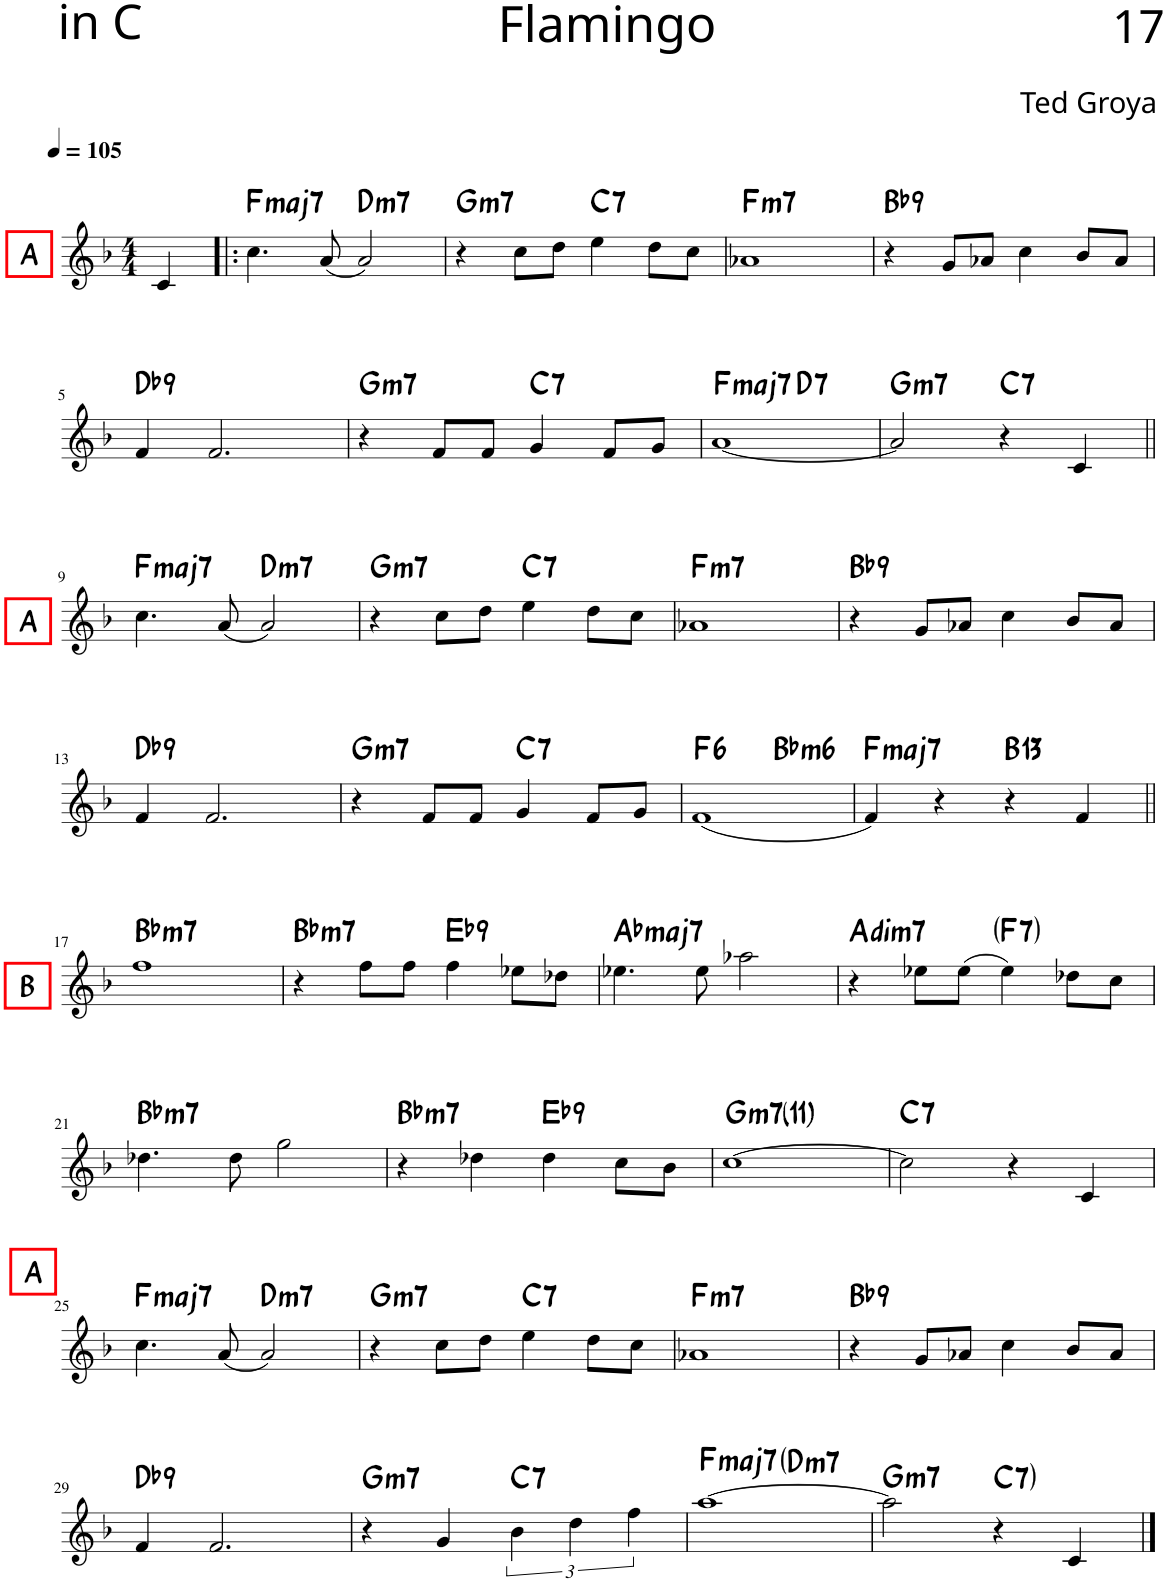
**kern	**harte
*part1	*part1
*staff1	*
*I"Piano	*
*I'Pno.	*
*clefG2	*
*k[b-]	*
*M4/4	*
*MM105	*
=	=
!LO:TX:a:B:t=A	!
4c/	.
=1!|:	=1!|:
!	!LO:H:kt=maj7
4.cc\	F:maj7
(8a/	.
!	!LO:H:kt=m7
2a/)	D:min7
=2	=2
!	!LO:H:kt=m7
4r	G:min7
8cc\L	.
8dd\J	.
!	!LO:H:kt=7
4ee\	C:7
8dd\L	.
8cc\J	.
=3	=3
!	!LO:H:kt=m7
1a-X	F:min7
=4	=4
!	!LO:H:kt=9
4r	Bb:9
8g/L	.
8a-X/J	.
4cc\	.
8b-/L	.
8a-/J	.
!!LO:LB:g=z
=5	=5
!	!LO:H:kt=9
4f/	Db:9
2.f/	.
=6	=6
!	!LO:H:kt=m7
4r	G:min7
8f/L	.
8f/J	.
!	!LO:H:kt=7
4g/	C:7
8f/L	.
8g/J	.
=7	=7
!	!LO:H:kt=maj7
*^	*
[1a	2ryy	F:maj7
!	!	!LO:H:kt=7
.	2ryy	D:7
=8	=8	=8
!	!	!LO:H:kt=m7
*v	*v	*
2a/]	G:min7
!	!LO:H:kt=7
4r	C:7
4c/	.
!!LO:LB:g=z
=9||	=9||
!LO:TX:a:B:t=A	!LO:H:kt=maj7
4.cc\	F:maj7
(8a/	.
!	!LO:H:kt=m7
2a/)	D:min7
=10	=10
!	!LO:H:kt=m7
4r	G:min7
8cc\L	.
8dd\J	.
!	!LO:H:kt=7
4ee\	C:7
8dd\L	.
8cc\J	.
=11	=11
!	!LO:H:kt=m7
1a-X	F:min7
=12	=12
!	!LO:H:kt=9
4r	Bb:9
8g/L	.
8a-X/J	.
4cc\	.
8b-/L	.
8a-/J	.
!!LO:LB:g=z
=13	=13
!	!LO:H:kt=9
4f/	Db:9
2.f/	.
=14	=14
!	!LO:H:kt=m7
4r	G:min7
8f/L	.
8f/J	.
!	!LO:H:kt=7
4g/	C:7
8f/L	.
8g/J	.
=15	=15
!	!LO:H:kt=6
*^	*
(1f	2ryy	F:maj6
!	!	!LO:H:kt=m6
.	2ryy	Bb:min6
=16	=16	=16
!	!	!LO:H:kt=maj7
*v	*v	*
4f/)	F:maj7
4r	.
!	!LO:H:kt=13
4r	B:9(11,13)
4f/	.
!!LO:LB:g=z
=17||	=17||
!LO:TX:a:B:t=B	!LO:H:kt=m7
1ff	Bb:min7
=18	=18
!	!LO:H:kt=m7
4r	Bb:min7
8ff\L	.
8ff\J	.
!	!LO:H:kt=9
4ff\	Eb:9
8ee-X\L	.
8dd-X\J	.
=19	=19
!	!LO:H:kt=maj7
4.ee-X\	Ab:maj7
8ee-\	.
2aa-X\	.
=20	=20
!	!LO:H:kt=dim7
4r	A:dim7
8ee-X\L	.
(8ee-\J	.
!	!LO:H:kt=7
4ee-\)	F:7
8dd-X\L	.
8cc\J	.
!!LO:LB:g=z
=21	=21
!	!LO:H:kt=m7
4.dd-X\	Bb:min7
8dd-\	.
2gg\	.
=22	=22
!	!LO:H:kt=m7
4r	Bb:min7
4dd-X\	.
!	!LO:H:kt=9
4dd-\	Eb:9
8cc\L	.
8b-\J	.
=23	=23
!	!LO:H:kt=m7
[1cc	G:min7(11)
=24	=24
!	!LO:H:kt=7
2cc\]	C:7
4r	.
4c/	.
!!LO:LB:g=z
=25	=25
!LO:TX:a:B:t=A	!LO:H:kt=maj7
4.cc\	F:maj7
(8a/	.
!	!LO:H:kt=m7
2a/)	D:min7
=26	=26
!	!LO:H:kt=m7
4r	G:min7
8cc\L	.
8dd\J	.
!	!LO:H:kt=7
4ee\	C:7
8dd\L	.
8cc\J	.
=27	=27
!	!LO:H:kt=m7
1a-X	F:min7
=28	=28
!	!LO:H:kt=9
4r	Bb:9
8g/L	.
8a-X/J	.
4cc\	.
8b-/L	.
8a-/J	.
!!LO:LB:g=z
=29	=29
!	!LO:H:kt=9
4f/	Db:9
2.f/	.
=30	=30
!	!LO:H:kt=m7
4r	G:min7
4g/	.
!	!LO:H:kt=7
6b-\	C:7
6dd\	.
6ff\	.
=31	=31
!	!LO:H:kt=maj7
*^	*
[1aa	2ryy	F:maj7
!	!	!LO:H:kt=m7
.	2ryy	D:min7
=32	=32	=32
!	!	!LO:H:kt=m7
*v	*v	*
2aa\]	G:min7
!	!LO:H:kt=7
4r	C:7
!	!LO:H:kt=N.C.
4c/	N
==	==
*-	*-
